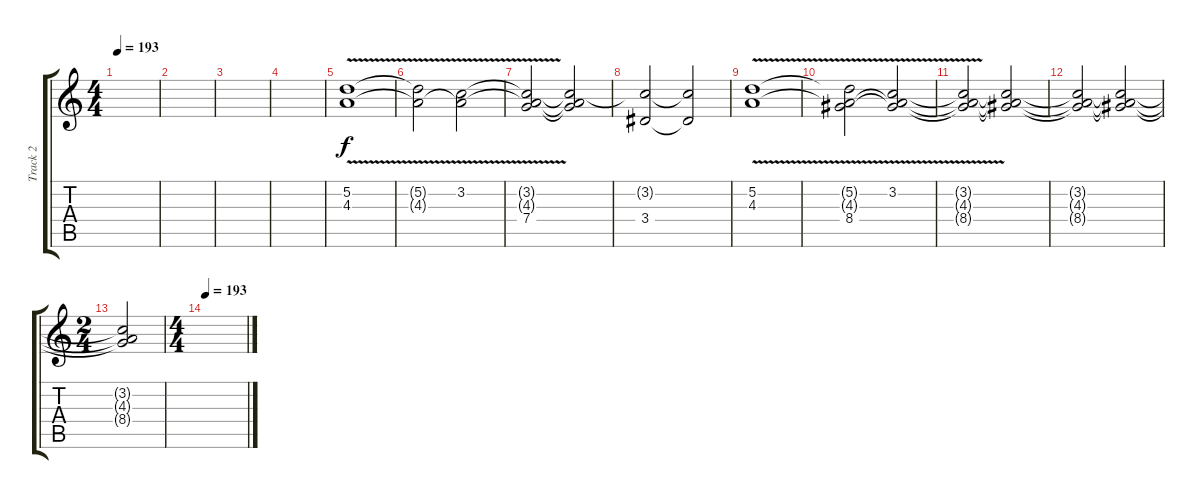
\track ("Track 2" "Track 2") {instrument stringensemble1}
\staff {score tabs}
\tuning (D5 A4 F4 C4 G3 D3) {hide}
\ts (4 4)
\tempo 193
\clef g2
\ks c
|
|
|
|
(5.2{v} 4.3).1{volume 11 balance 8 instrument stringensemble1} |
(5.2{t} 4.3{t}).2 (3.2{v} 4.3{t}).2 |
(3.2{t} 4.3{t} 7.4).2 (3.2{t} 4.3{t} 7.4{t}).2 |
(3.2{t} 3.4).2 (3.2{t} 3.4{t}).2 |
(5.2{v} 4.3).1 |
(5.2{t} 4.3{t} 8.4).2 (3.2{v} 4.3{t} 8.4{t}).2 |
(3.2{t} 4.3{t} 8.4{t}).2 (3.2{t} 4.3{t} 8.4{t}).2 |
(3.2{t} 4.3{t} 8.4{t}).2 (3.2{t} 4.3{t} 8.4{t}).2 |
\ts (2 4)
(3.2{t} 4.3{t} 8.4{t}).2 |
\ts (4 4)
\tempo 193
